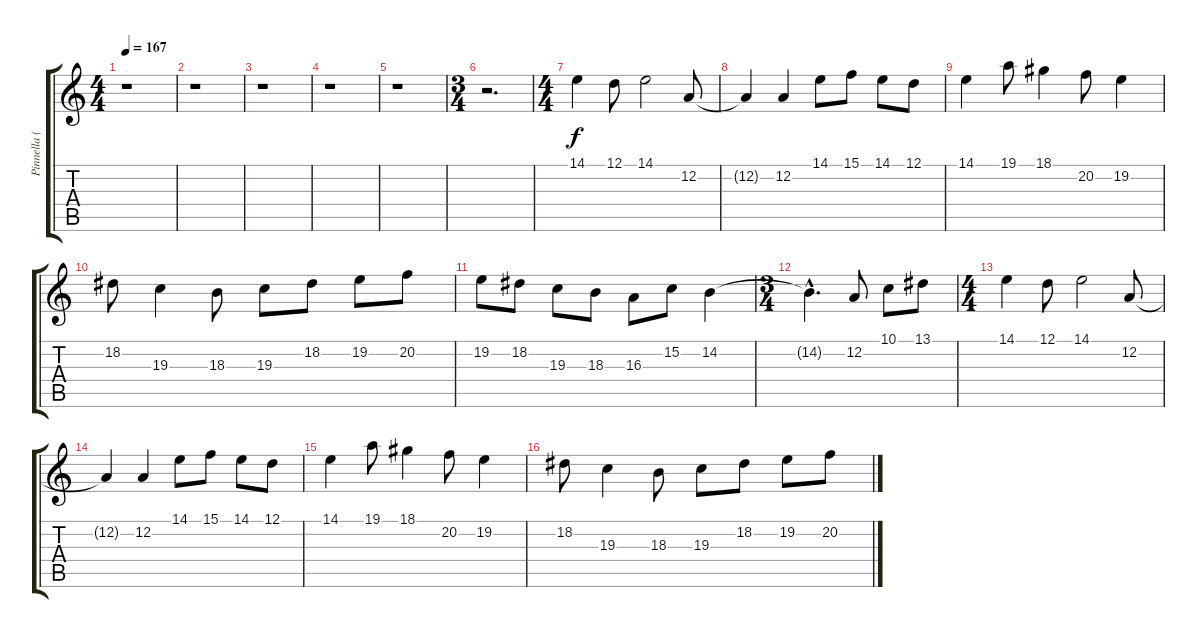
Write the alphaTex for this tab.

\track ("Pinnella (calliope lead)" "Pinnella (") {instrument lead3calliope}
\staff {score tabs}
\tuning (D4 A3 F3 C3 G2 D2) {hide}
\ts (4 4)
\tempo 167
\clef g2
\ks c
r.1{dy f} |
r.1 |
r.1 |
r.1 |
r.1 |
\ts (3 4)
r.2{d} |
\ts (4 4)
14.1.4 12.1.8 14.1.2 12.2.8 |
12.2{t}.4 12.2.4 14.1.8 15.1.8 14.1.8 12.1.8 |
14.1.4 19.1.8 18.1.4 20.2.8 19.2.4 |
18.2.8 19.3.4 18.3.8 19.3.8 18.2.8 19.2.8 20.2.8 |
19.2.8 18.2.8 19.3.8 18.3.8 16.3.8 15.2.8 14.2.4 |
\ts (3 4)
14.2{hac t}.4{d} 12.2.8 10.1.8 13.1.8 |
\ts (4 4)
14.1.4 12.1.8 14.1.2 12.2.8 |
12.2{t}.4 12.2.4 14.1.8 15.1.8 14.1.8 12.1.8 |
14.1.4 19.1.8 18.1.4 20.2.8 19.2.4 |
18.2.8 19.3.4 18.3.8 19.3.8 18.2.8 19.2.8 20.2.8
